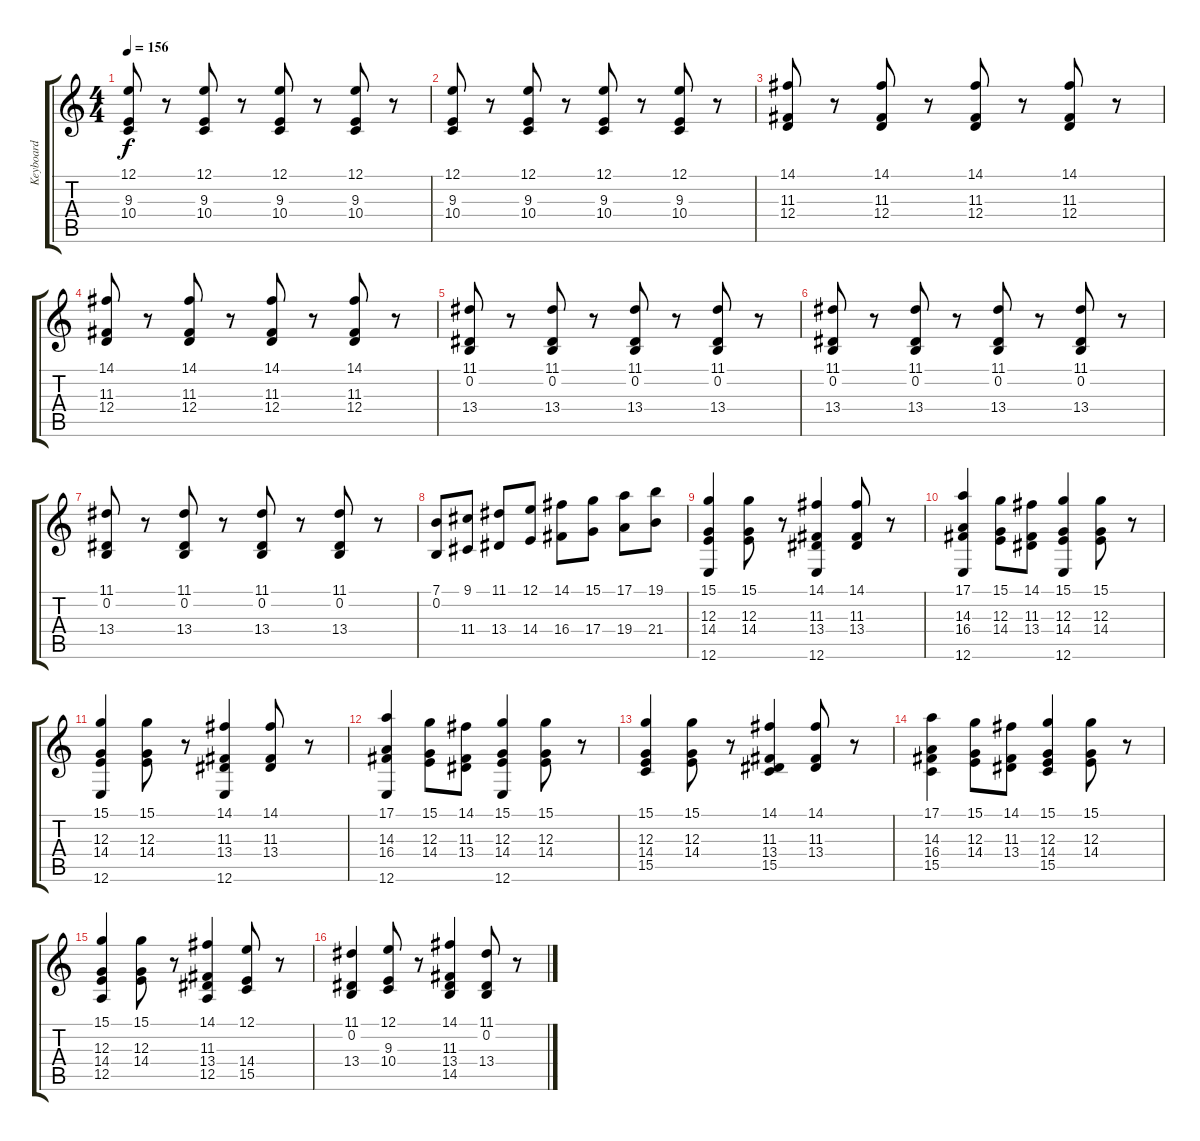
\track (" Keyboard" " Keyboard") {instrument stringensemble1}
\staff {score tabs}
\tuning (E4 B3 G3 D3 A2 E2) {hide}
\ts (4 4)
\tempo 156
\clef g2
\ks c
(12.1 9.3 10.4).8{dy f} r.8 (12.1 9.3 10.4).8 r.8 (12.1 9.3 10.4).8 r.8 (12.1 9.3 10.4).8 r.8 |
(12.1 9.3 10.4).8 r.8 (12.1 9.3 10.4).8 r.8 (12.1 9.3 10.4).8 r.8 (12.1 9.3 10.4).8 r.8 |
(14.1 11.3 12.4).8 r.8 (14.1 11.3 12.4).8 r.8 (14.1 11.3 12.4).8 r.8 (14.1 11.3 12.4).8 r.8 |
(14.1 11.3 12.4).8 r.8 (14.1 11.3 12.4).8 r.8 (14.1 11.3 12.4).8 r.8 (14.1 11.3 12.4).8 r.8 |
(11.1 0.2 13.4).8 r.8 (11.1 0.2 13.4).8 r.8 (11.1 0.2 13.4).8 r.8 (11.1 0.2 13.4).8 r.8 |
(11.1 0.2 13.4).8 r.8 (11.1 0.2 13.4).8 r.8 (11.1 0.2 13.4).8 r.8 (11.1 0.2 13.4).8 r.8 |
(11.1 0.2 13.4).8 r.8 (11.1 0.2 13.4).8 r.8 (11.1 0.2 13.4).8 r.8 (11.1 0.2 13.4).8 r.8 |
(7.1 0.2).8 (9.1 11.4).8 (11.1 13.4).8 (12.1 14.4).8 (14.1 16.4).8 (15.1 17.4).8 (17.1 19.4).8 (19.1 21.4).8 |
(15.1 12.3 14.4 12.6).4 (15.1 12.3 14.4).8 r.8 (14.1 11.3 13.4 12.6).4 (14.1 11.3 13.4).8 r.8 |
(17.1 14.3 16.4 12.6).4 (15.1 12.3 14.4).8 (14.1 11.3 13.4).8 (15.1 12.3 14.4 12.6).4 (15.1 12.3 14.4).8 r.8 |
(15.1 12.3 14.4 12.6).4 (15.1 12.3 14.4).8 r.8 (14.1 11.3 13.4 12.6).4 (14.1 11.3 13.4).8 r.8 |
(17.1 14.3 16.4 12.6).4 (15.1 12.3 14.4).8 (14.1 11.3 13.4).8 (15.1 12.3 14.4 12.6).4 (15.1 12.3 14.4).8 r.8 |
(15.1 12.3 14.4 15.5).4 (15.1 12.3 14.4).8 r.8 (14.1 11.3 13.4 15.5).4 (14.1 11.3 13.4).8 r.8 |
(17.1 14.3 16.4 15.5).4 (15.1 12.3 14.4).8 (14.1 11.3 13.4).8 (15.1 12.3 14.4 15.5).4 (15.1 12.3 14.4).8 r.8 |
(15.1 12.3 14.4 12.5).4 (15.1 12.3 14.4).8 r.8 (14.1 11.3 13.4 12.5).4 (12.1 14.4 15.5).8 r.8 |
(11.1 0.2 13.4).4 (12.1 9.3 10.4).8 r.8 (14.1 11.3 13.4 14.5).4 (11.1 0.2 13.4).8 r.8
